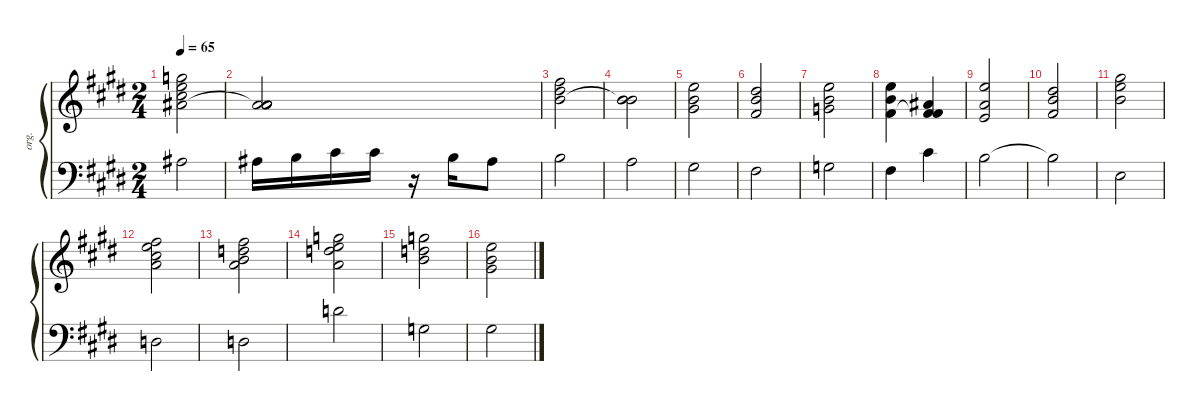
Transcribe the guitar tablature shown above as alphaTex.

\defaultSystemsLayout 4
\hideDynamics
\bracketExtendMode groupsimilarinstruments
\otherSystemsTrackNameOrientation horizontal
\chordDiagramsInScore
\track ("Organ" "org.") {instrument drawbarorgan}
\staff {score}
\tuning (E4 B3 G3 D3 A2 E2)
\ts (2 4)
\tempo 65
\clef g2
\ks e
(15.1{acc forcenatural} 12.1{acc forcenatural} 9.1{acc #} 6.1{acc #}).2{dy mf} |
(6.1{t acc forcenatural} 6.1{t acc forcenatural} 6.1{t acc #} 6.1{t acc #}).2 |
(14.1{acc #} 11.1{acc #} 7.1{acc forcenatural}).2 |
(7.1{t acc #} 7.1{t acc #} 7.1{t acc forcenatural}).2 |
(12.1{acc forcenatural} 7.1{acc forcenatural} 4.1{acc #}).2 |
(11.1{acc #} 7.1{acc forcenatural} 2.1{acc #}).2 |
(12.1{acc forcenatural} 7.1{acc forcenatural} 3.1{acc forcenatural}).2 |
(12.1{acc forcenatural} 7.1{acc forcenatural} 2.1{acc #}).4 (2.1{t acc forcenatural} 6.1{acc #} 2.1{t acc #}).4 |
(12.1{acc forcenatural} 5.1{acc forcenatural} 0.1{acc forcenatural}).2 |
(2.1{acc #} 7.1{acc forcenatural} 11.1{acc #}).2 |
(16.1{acc #} 12.1{acc forcenatural} 7.1{acc forcenatural}).2 |
(14.1{acc #} 12.1{acc forcenatural} 9.1{acc #} 5.1{acc forcenatural}).2 |
(14.1{acc #} 10.1{acc forcenatural} 7.1{acc forcenatural} 5.1{acc forcenatural}).2 |
(15.1{acc forcenatural} 12.1{acc forcenatural} 10.1{acc forcenatural} 5.1{acc forcenatural}).2 |
(15.1{acc forcenatural} 10.1{acc forcenatural} 7.1{acc forcenatural}).2 |
(12.1{acc forcenatural} 7.1{acc forcenatural} 4.1{acc #}).2
\staff {score}
\tuning (E4 B3 G3 D3 A2 E2)
\clef f4
\ottava regular
\simile none
\ks e
3.3{acc #}.2{dy mf} |
3.3{acc #}.16 -5.1{acc forcenatural}.16 -3.1{acc #}.16 -3.1{acc #}.16 r.16 -5.1{acc forcenatural}.16 3.3{acc #}.8 |
-5.1{acc forcenatural}.2 |
-7.1{acc forcenatural}.2 |
-8.1{acc #}.2 |
-10.1{acc #}.2 |
0.3{acc forcenatural}.2 |
-10.1{acc #}.4 -3.1{acc #}.4 |
-5.1{acc forcenatural}.2 |
-5.1{t acc forcenatural}.2 |
-12.1{acc forcenatural}.2 |
5.5{acc forcenatural}.2 |
0.4{acc forcenatural}.2 |
3.2{acc forcenatural}.2 |
0.3{acc forcenatural}.2 |
-8.1{acc #}.2
